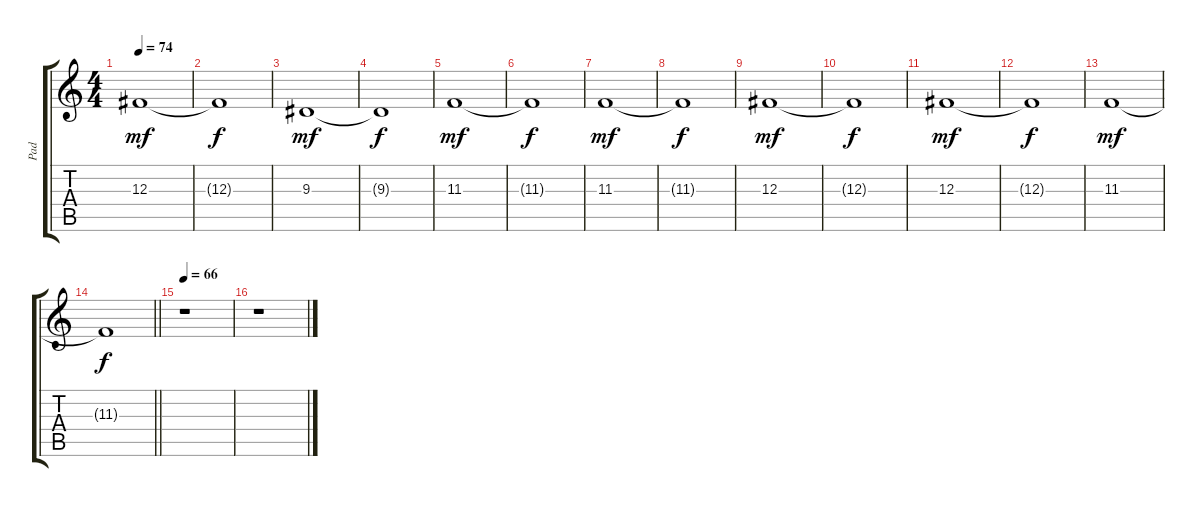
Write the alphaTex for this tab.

\track ("Pad" "Pad") {instrument pad4choir}
\staff {score tabs}
\tuning (Eb4 Bb3 Gb3 Db3 Ab2 Eb2) {hide}
\ts (4 4)
\tempo 74
\clef g2
\ks c
12.3.1{dy mf} |
12.3{t}.1{dy f} |
9.3.1{dy mf} |
9.3{t}.1{dy f} |
11.3.1{dy mf} |
11.3{t}.1{dy f} |
11.3.1{dy mf} |
11.3{t}.1{dy f} |
12.3.1{dy mf} |
12.3{t}.1{dy f} |
12.3.1{dy mf} |
12.3{t}.1{dy f} |
11.3.1{dy mf} |
\barLineRight lightlight
11.3{t}.1{dy f} |
\section ("" "")
\tempo 66
r.1 |
r.1
